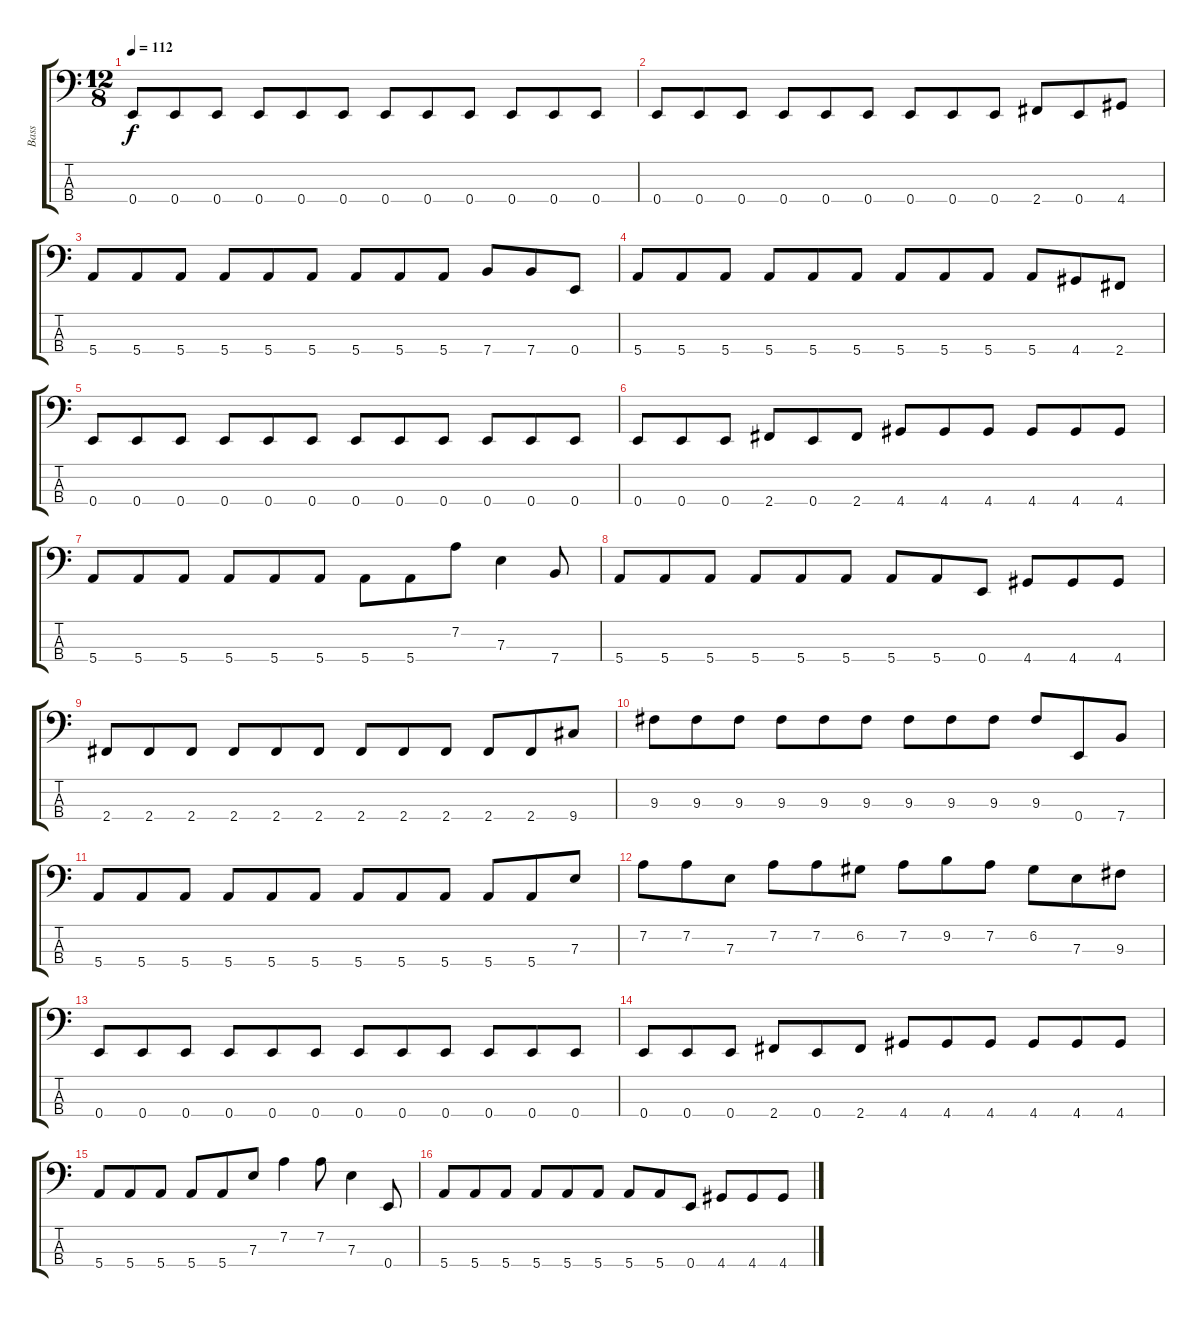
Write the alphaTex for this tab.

\track ("Bass" "Bass") {instrument electricbasspick}
\staff {score tabs}
\tuning (G2 D2 A1 E1) {hide}
\ts (12 8)
\tempo 112
\clef f4
\ks c
0.4.8{dy f} 0.4.8 0.4.8 0.4.8 0.4.8 0.4.8 0.4.8 0.4.8 0.4.8 0.4.8 0.4.8 0.4.8 |
0.4.8 0.4.8 0.4.8 0.4.8 0.4.8 0.4.8 0.4.8 0.4.8 0.4.8 2.4.8 0.4.8 4.4.8 |
5.4.8 5.4.8 5.4.8 5.4.8 5.4.8 5.4.8 5.4.8 5.4.8 5.4.8 7.4.8 7.4.8 0.4.8 |
5.4.8 5.4.8 5.4.8 5.4.8 5.4.8 5.4.8 5.4.8 5.4.8 5.4.8 5.4.8 4.4.8 2.4.8 |
0.4.8 0.4.8 0.4.8 0.4.8 0.4.8 0.4.8 0.4.8 0.4.8 0.4.8 0.4.8 0.4.8 0.4.8 |
0.4.8 0.4.8 0.4.8 2.4.8 0.4.8 2.4.8 4.4.8 4.4.8 4.4.8 4.4.8 4.4.8 4.4.8 |
5.4.8 5.4.8 5.4.8 5.4.8 5.4.8 5.4.8 5.4.8 5.4.8 7.2.8 7.3.4 7.4.8 |
5.4.8 5.4.8 5.4.8 5.4.8 5.4.8 5.4.8 5.4.8 5.4.8 0.4.8 4.4.8 4.4.8 4.4.8 |
2.4.8 2.4.8 2.4.8 2.4.8 2.4.8 2.4.8 2.4.8 2.4.8 2.4.8 2.4.8 2.4.8 9.4.8 |
9.3.8 9.3.8 9.3.8 9.3.8 9.3.8 9.3.8 9.3.8 9.3.8 9.3.8 9.3.8 0.4.8 7.4.8 |
5.4.8 5.4.8 5.4.8 5.4.8 5.4.8 5.4.8 5.4.8 5.4.8 5.4.8 5.4.8 5.4.8 7.3.8 |
7.2.8 7.2.8 7.3.8 7.2.8 7.2.8 6.2.8 7.2.8 9.2.8 7.2.8 6.2.8 7.3.8 9.3.8 |
0.4.8 0.4.8 0.4.8 0.4.8 0.4.8 0.4.8 0.4.8 0.4.8 0.4.8 0.4.8 0.4.8 0.4.8 |
0.4.8 0.4.8 0.4.8 2.4.8 0.4.8 2.4.8 4.4.8 4.4.8 4.4.8 4.4.8 4.4.8 4.4.8 |
5.4.8 5.4.8 5.4.8 5.4.8 5.4.8 7.3.8 7.2.4 7.2.8 7.3.4 0.4.8 |
5.4.8 5.4.8 5.4.8 5.4.8 5.4.8 5.4.8 5.4.8 5.4.8 0.4.8 4.4.8 4.4.8 4.4.8
